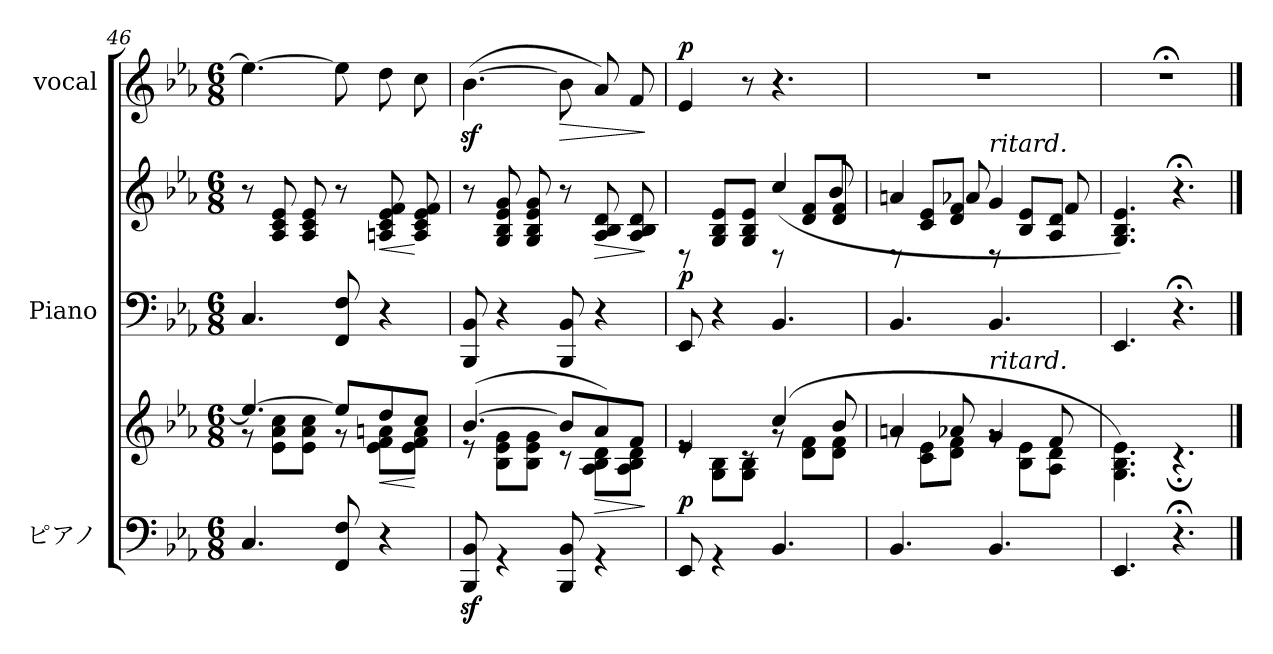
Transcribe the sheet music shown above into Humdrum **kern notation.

**kern	**kern	**dynam	**kern	**kern	**dynam	**kern	**dynam
*part3	*part3	*part3	*part2	*part2	*part2	*part1	*part1
*staff5	*staff4	*staff4/5	*staff3	*staff2	*staff2/3	*staff1	*staff1
*I"ピアノ	*	*	*I"Piano	*	*	*I"vocal	*
*	*	*	*I'Pno.	*	*	*I'Vo.	*
!!LO:LB:g=z
*clefF4	*clefG2	*	*clefF4	*clefG2	*	*clefG2	*
*k[b-e-a-]	*k[b-e-a-]	*	*k[b-e-a-]	*k[b-e-a-]	*	*k[b-e-a-]	*
*M6/8	*M6/8	*	*M6/8	*M6/8	*	*M6/8	*
=46	=46	=46	=46	=46	=46	=46	=46
*	*^	*	*	*	*	*	*
4.C/	4.ee-/_	8r	.	4.C/	8r	.	4.ee-\_	.
.	.	8e-\ 8a-\ 8cc\L	.	.	8A-/ 8c/ 8e-/	.	.	.
.	.	8e-\ 8a-\ 8cc\J	.	.	8A-/ 8c/ 8e-/	.	.	.
8FF/ 8F/	8ee-/L]	8r	.	8FF/ 8F/	8r	.	8ee-\]	.
!	!	!	!LO:HP:b	!	!	!LO:HP:b	!	!
4r	8dd/	8e-\ 8f\ 8an\L	<	4r	8An/ 8c/ 8e-/ 8f/	<	8dd\	.
.	8cc/J	8e-\ 8f\ 8a\J	[	.	8A/ 8c/ 8e-/ 8f/	[	8cc\	.
=47	=47	=47	=47	=47	=47	=47	=47	=47
8BBB-/z> 8BB-/z>	([4.b-/	8r	.	8BBB-/ 8BB-/	8r	.	([4.b-z>\	.
4rGG	.	8B-\ 8e-\ 8g\L	.	4r	8G/ 8B-/ 8e-/ 8g/	.	.	.
.	.	8B-\ 8e-\ 8g\J	.	.	8G/ 8B-/ 8e-/ 8g/	.	.	.
!	!	!	!	!	!	!	!	!LO:HP:b
8BBB-/ 8BB-/	8b-/L]	8r	.	8BBB-/ 8BB-/	8r	.	8b-\]	>
!	!	!	!LO:HP:b	!	!	!LO:HP:b	!	!
4rGG	8a-/)	8A-\ 8B-\ 8d\L	>	4r	8A-/ 8B-/ 8d/	>	8a-/)	.
.	8f/J	8A-\ 8B-\ 8d\J	.	.	8A-/ 8B-/ 8d/	.	8f/	.
*	*v	*v	*	*	*	*	*	*
.	.	]	.	.	]	.	]
=48	=48	=48	=48	=48	=48	=48	=48
*	*^	*	*	*^	*	*	*
*	*	*^	*	*	*	*	*	*	*
!	!	!	!	!LO:DY:a=2	!	!	!	!LO:DY:b	!	!LO:DY:a
8EE-/	4e-/	8re	4.ryy	p	8EE-/	8rD	4.ryy	p	4e-/	p
4rGG	.	8G\ 8B-\L	.	.	4r	8G/ 8B-/ 8e-/L	.	.	.	.
.	8rc	8G\ 8B-\J	.	.	.	8G/ 8B-/ 8e-/J	.	.	8r	.
4.BB-/	4.ryy	8rg	(4cc/	.	4.BB-/	8rD	(4cc/	.	4.r	.
.	.	8d\ 8f\L	.	.	.	8d/ 8f/L	.	.	.	.
.	.	8d\ 8f\J	8b-/	.	.	8d/ 8f/J	8b-/	.	.	.
=49	=49	=49	=49	=49	=49	=49	=49	=49	=49	=49
4.BB-/	2.ryy	8rg	4an/	.	4.BB-/	8rD	4an/	.	2.r	.
.	.	8c\ 8e-\L	.	.	.	8c/ 8e-/L	.	.	.	.
.	.	8d\ 8f\J	8a-X/	.	.	8d/ 8f/J	8a-X/	.	.	.
!	!	!	!	!	!	!LO:TX:a:i:t=ritard.	!	!	!	!
!	!	!LO:TX:a:i:t=ritard.	!	!	!	!	!	!	!	!
4.BB-/	.	8rg	4g/	.	4.BB-/	8rD	4g/	.	.	.
.	.	8B-\ 8e-\L	.	.	.	8B-/ 8e-/L	.	.	.	.
.	.	8A-\ 8d\J	8f/	.	.	8A-/ 8d/J	8f/	.	.	.
*	*	*v	*v	*	*	*v	*v	*	*	*
=50	=50	=50	=50	=50	=50	=50	=50	=50
4.EE-/	2.ryy	4.G\ 4.B-\ 4.e-\)	.	4.EE-/	4.G/ 4.B-/ 4.e-/)	.	2.r;<	.
4.r;<	.	4.r;<	.	4.r;<	4.r;<	.	.	.
*	*v	*v	*	*	*	*	*	*
==	==	==	==	==	==	==	==
*-	*-	*-	*-	*-	*-	*-	*-
